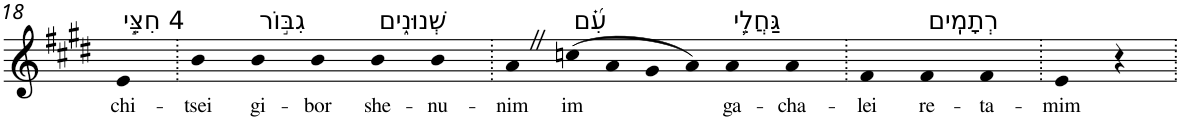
**kern	**text
*part1	*part1
*staff1	*staff1
*I"Piano	*
*I'Pno	*
!!LO:PB:g=z
*clefG2	*
*k[f#c#g#d#]	*
*E:	*
=18	=18
!LO:TX:a:t=4 חִצֵּ֣י	!
!	!LO:LY:b
4e	chi-
=19.	=19.
!	!LO:LY:b
4b	-tsei
!LO:TX:a:t=גִבּ֣וֹר	!
!	!LO:LY:b
4b	gi-
!	!LO:LY:b
4b	-bor
!LO:TX:a:t=שְׁנוּנִ֑ים	!
!	!LO:LY:b
4b	she-
!	!LO:LY:b
4b	-nu-
=20.	=20.
!	!LO:LY:b
4aZ	-nim
!LO:TX:a:t=עִ֝֗ם	!
!	!LO:LY:b
(>8ccn	im
8a	.
8g#	.
8a)	.
!LO:TX:a:t=גַּחֲלֵ֥י	!
!	!LO:LY:b
4a	ga-
!	!LO:LY:b
4a	-cha-
=21.	=21.
!	!LO:LY:b
4f#	-lei
!LO:TX:a:t=רְתָמִֽים	!
!	!LO:LY:b
4f#	re-
!	!LO:LY:b
4f#	-ta-
=22.	=22.
!	!LO:LY:b
4e	-mim
4r	.
=.	=.
*-	*-
